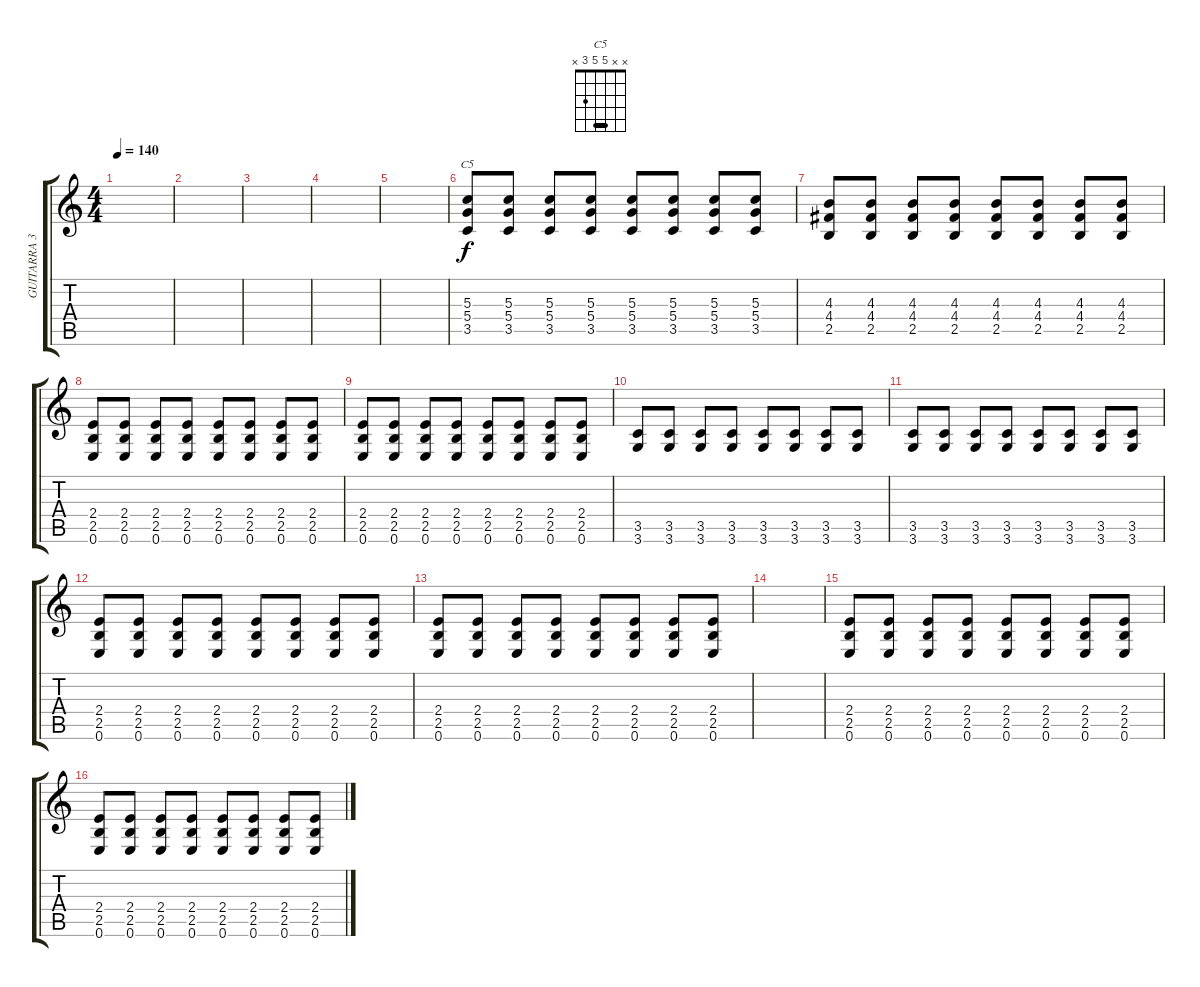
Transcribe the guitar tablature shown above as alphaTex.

\track ("GUITARRA 3" "GUITARRA 3") {instrument electricguitarmuted}
\staff {score tabs}
\tuning (E4 B3 G3 D3 A2 E2) {hide}
\chord ("C5" x x 5 5 3 x) {barre 5}
\ts (4 4)
\tempo 140
\clef g2
\ks c
|
|
|
|
|
(5.3 5.4 3.5).8{ch "C5"} (5.3 5.4 3.5).8 (5.3 5.4 3.5).8 (5.3 5.4 3.5).8 (5.3 5.4 3.5).8 (5.3 5.4 3.5).8 (5.3 5.4 3.5).8 (5.3 5.4 3.5).8 |
(4.3 4.4 2.5).8 (4.3 4.4 2.5).8 (4.3 4.4 2.5).8 (4.3 4.4 2.5).8 (4.3 4.4 2.5).8 (4.3 4.4 2.5).8 (4.3 4.4 2.5).8 (4.3 4.4 2.5).8 |
(2.4 2.5 0.6).8{volume 13} (2.4 2.5 0.6).8 (2.4 2.5 0.6).8 (2.4 2.5 0.6).8 (2.4 2.5 0.6).8 (2.4 2.5 0.6).8 (2.4 2.5 0.6).8 (2.4 2.5 0.6).8 |
(2.4 2.5 0.6).8 (2.4 2.5 0.6).8 (2.4 2.5 0.6).8 (2.4 2.5 0.6).8 (2.4 2.5 0.6).8 (2.4 2.5 0.6).8 (2.4 2.5 0.6).8 (2.4 2.5 0.6).8 |
(3.5 3.6).8 (3.5 3.6).8 (3.5 3.6).8 (3.5 3.6).8 (3.5 3.6).8 (3.5 3.6).8 (3.5 3.6).8 (3.5 3.6).8 |
(3.5 3.6).8 (3.5 3.6).8 (3.5 3.6).8 (3.5 3.6).8 (3.5 3.6).8 (3.5 3.6).8 (3.5 3.6).8 (3.5 3.6).8 |
(2.4 2.5 0.6).8 (2.4 2.5 0.6).8 (2.4 2.5 0.6).8 (2.4 2.5 0.6).8 (2.4 2.5 0.6).8 (2.4 2.5 0.6).8 (2.4 2.5 0.6).8 (2.4 2.5 0.6).8 |
(2.4 2.5 0.6).8 (2.4 2.5 0.6).8 (2.4 2.5 0.6).8 (2.4 2.5 0.6).8 (2.4 2.5 0.6).8 (2.4 2.5 0.6).8 (2.4 2.5 0.6).8 (2.4 2.5 0.6).8 |
|
(2.4 2.5 0.6).8 (2.4 2.5 0.6).8 (2.4 2.5 0.6).8 (2.4 2.5 0.6).8 (2.4 2.5 0.6).8 (2.4 2.5 0.6).8 (2.4 2.5 0.6).8 (2.4 2.5 0.6).8 |
(2.4 2.5 0.6).8 (2.4 2.5 0.6).8 (2.4 2.5 0.6).8 (2.4 2.5 0.6).8 (2.4 2.5 0.6).8 (2.4 2.5 0.6).8 (2.4 2.5 0.6).8 (2.4 2.5 0.6).8
